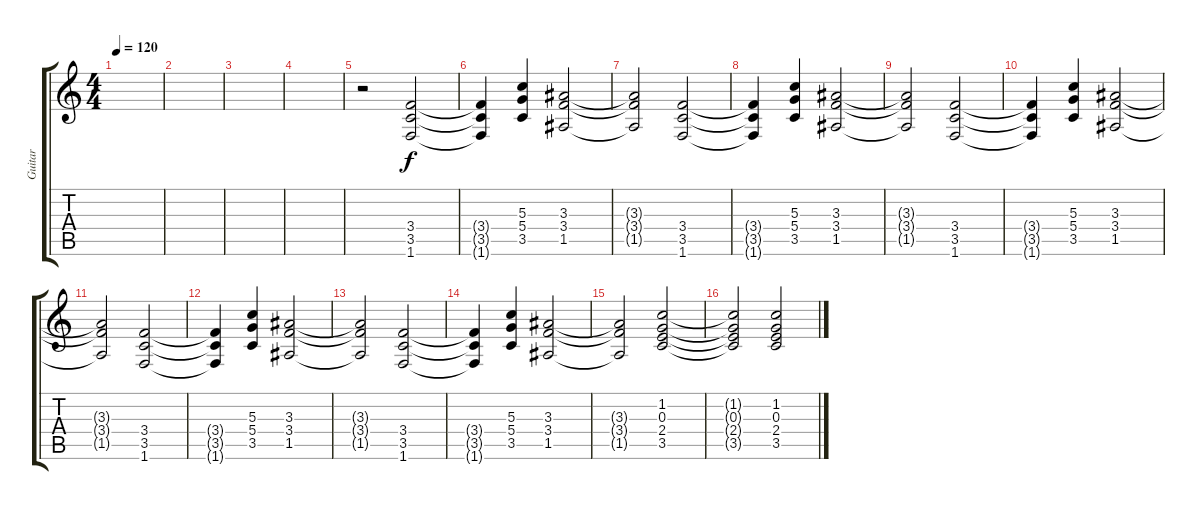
\track ("Guitar" "Guitar") {instrument overdrivenguitar}
\staff {score tabs}
\tuning (E4 B3 G3 D3 A2 E2) {hide}
\ts (4 4)
\tempo 120
\clef g2
\ks c
|
|
|
|
r.2 (3.4 3.5 1.6).2 |
(3.4{t} 3.5{t} 1.6{t}).4 (5.3 5.4 3.5).4 (3.3 3.4 1.5).2 |
(3.3{t} 3.4{t} 1.5{t}).2 (3.4 3.5 1.6).2 |
(3.4{t} 3.5{t} 1.6{t}).4 (5.3 5.4 3.5).4 (3.3 3.4 1.5).2 |
(3.3{t} 3.4{t} 1.5{t}).2 (3.4 3.5 1.6).2 |
(3.4{t} 3.5{t} 1.6{t}).4 (5.3 5.4 3.5).4 (3.3 3.4 1.5).2 |
(3.3{t} 3.4{t} 1.5{t}).2 (3.4 3.5 1.6).2 |
(3.4{t} 3.5{t} 1.6{t}).4 (5.3 5.4 3.5).4 (3.3 3.4 1.5).2 |
(3.3{t} 3.4{t} 1.5{t}).2 (3.4 3.5 1.6).2 |
(3.4{t} 3.5{t} 1.6{t}).4 (5.3 5.4 3.5).4 (3.3 3.4 1.5).2 |
(3.3{t} 3.4{t} 1.5{t}).2 (1.2 0.3 2.4 3.5).2 |
(1.2{t} 0.3{t} 2.4{t} 3.5{t}).2 (1.2 0.3 2.4 3.5).2
